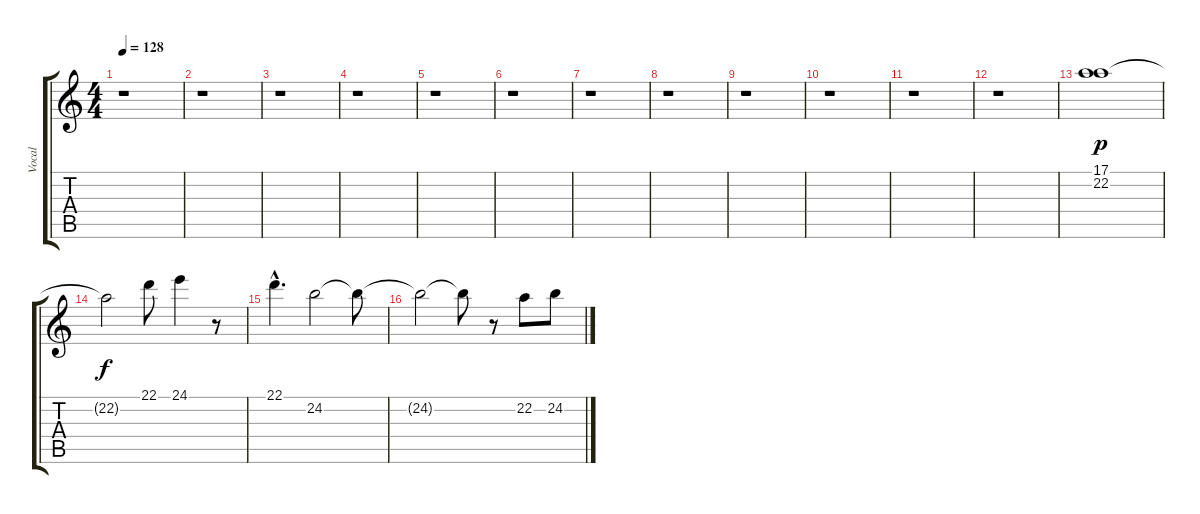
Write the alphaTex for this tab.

\track ("Vocal" "Vocal") {instrument churchorgan}
\staff {score tabs}
\tuning (E4 B3 G3 D3 A2 E2) {hide}
\ts (4 4)
\tempo 128
\clef g2
\ks c
r.1{dy f} |
r.1 |
r.1 |
r.1 |
r.1 |
r.1 |
r.1 |
r.1 |
r.1 |
r.1 |
r.1 |
r.1 |
(17.1 22.2).1{dy p} |
22.2{t}.2{dy f} 22.1.8 24.1.4 r.8 |
22.1{hac}.4{d} 24.2.2 24.2{t}.8 |
24.2{t}.2 24.2{t}.8 r.8 22.2.8 24.2.8
